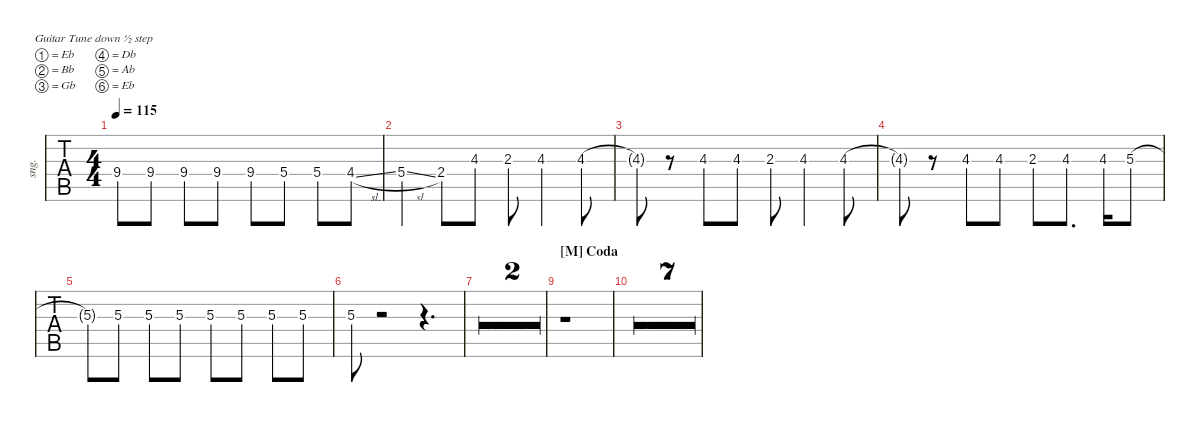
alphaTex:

\defaultSystemsLayout 4
\hideDynamics
\bracketExtendMode nobrackets
\otherSystemsTrackNameOrientation horizontal
\track ("V. Harmony 1" "sng. ") {multiBarRest instrument voiceoohs}
\staff {tabs}
\tuning (Eb4 Bb3 Gb3 Db3 Ab2 Eb2)
\ts (4 4)
\tempo 115
\clef g2
\ks c
9.4{t acc #}.8{dy mf} 9.4{acc #}.8 9.4{acc #}.8 9.4{acc #}.8 9.4{acc #}.8 5.4{acc #}.8 5.4{acc #}.8 4.4{sl}.8 |
5.4{sl acc #}.4 2.4{acc #}.8 4.3{acc #}.8 2.3{acc #}.8 4.3{acc #}.4 4.3{acc #}.8 |
4.3{t acc #}.8 r.8 4.3{acc #}.8 4.3{acc #}.8 2.3{acc #}.8 4.3{acc #}.4 4.3{acc #}.8 |
4.3{t acc #}.8 r.8 4.3{acc #}.8 4.3{acc #}.8 2.3{acc #}.8 4.3{acc #}.8{d} 4.3{acc #}.16 5.3.8 |
5.3{t}.8 5.3.8 5.3.8 5.3.8 5.3.8 5.3.8 5.3.8 5.3.8 |
5.3.8 r.2 r.4{d} |
r.1 |
r.1 |
\section ("M" "Coda")
r.1 |
r.1 |
r.1 |
r.1 |
r.1 |
r.1 |
r.1 |
r.1
